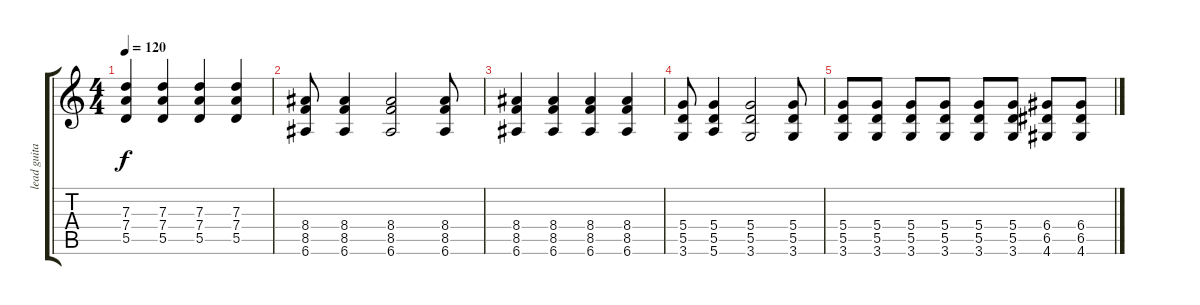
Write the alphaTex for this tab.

\track ("lead guitar" "lead guita") {instrument overdrivenguitar}
\staff {score tabs}
\tuning (E4 B3 G3 D3 A2 E2) {hide}
\ts (4 4)
\tempo 120
\clef g2
\ks c
(7.3 7.4 5.5).4{dy f} (7.3 7.4 5.5).4 (7.3 7.4 5.5).4 (7.3 7.4 5.5).4 |
(8.4 8.5 6.6).8 (8.4 8.5 6.6).4 (8.4 8.5 6.6).2 (8.4 8.5 6.6).8 |
(8.4 8.5 6.6).4 (8.4 8.5 6.6).4 (8.4 8.5 6.6).4 (8.4 8.5 6.6).4 |
(5.4 5.5 3.6).8 (5.4 5.5 5.6).4 (5.4 5.5 3.6).2 (5.4 5.5 3.6).8 |
(5.4 5.5 3.6).8 (5.4 5.5 3.6).8 (5.4 5.5 3.6).8 (5.4 5.5 3.6).8 (5.4 5.5 3.6).8 (5.4 5.5 3.6).8 (6.4 6.5 4.6).8 (6.4 6.5 4.6).8
